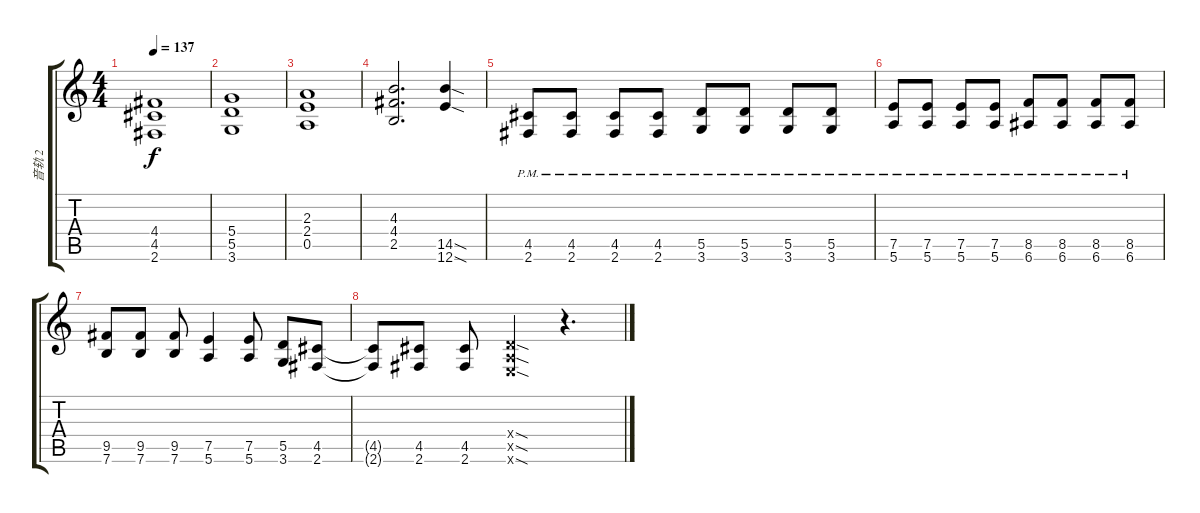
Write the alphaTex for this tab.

\track ("音轨 2" "音轨 2") {instrument overdrivenguitar}
\staff {score tabs}
\tuning (E4 B3 G3 D3 A2 E2) {hide}
\ts (4 4)
\tempo 137
\clef g2
\ks c
(4.4 4.5 2.6).1{dy f} |
(5.4 5.5 3.6).1 |
(2.3 2.4 0.5).1 |
(4.3 4.4 2.5).2{d} (14.5{sod} 12.6{sod}).4 |
(4.5{pm} 2.6{pm}).8 (4.5{pm} 2.6{pm}).8 (4.5{pm} 2.6{pm}).8 (4.5{pm} 2.6{pm}).8 (5.5{pm} 3.6{pm}).8 (5.5{pm} 3.6{pm}).8 (5.5{pm} 3.6{pm}).8 (5.5{pm} 3.6{pm}).8 |
(7.5{pm} 5.6{pm}).8 (7.5{pm} 5.6{pm}).8 (7.5{pm} 5.6{pm}).8 (7.5{pm} 5.6{pm}).8 (8.5{pm} 6.6{pm}).8 (8.5{pm} 6.6{pm}).8 (8.5{pm} 6.6{pm}).8 (8.5{pm} 6.6{pm}).8 |
(9.5 7.6).8 (9.5 7.6).8 (9.5 7.6).8 (7.5 5.6).4 (7.5 5.6).8 (5.5 3.6).8 (4.5 2.6).8 |
(4.5{t} 2.6{t}).8 (4.5 2.6).8 (4.5 2.6).8 (0.4{sod x} 0.5{sod x} 0.6{sod x}).4 r.4{d}
